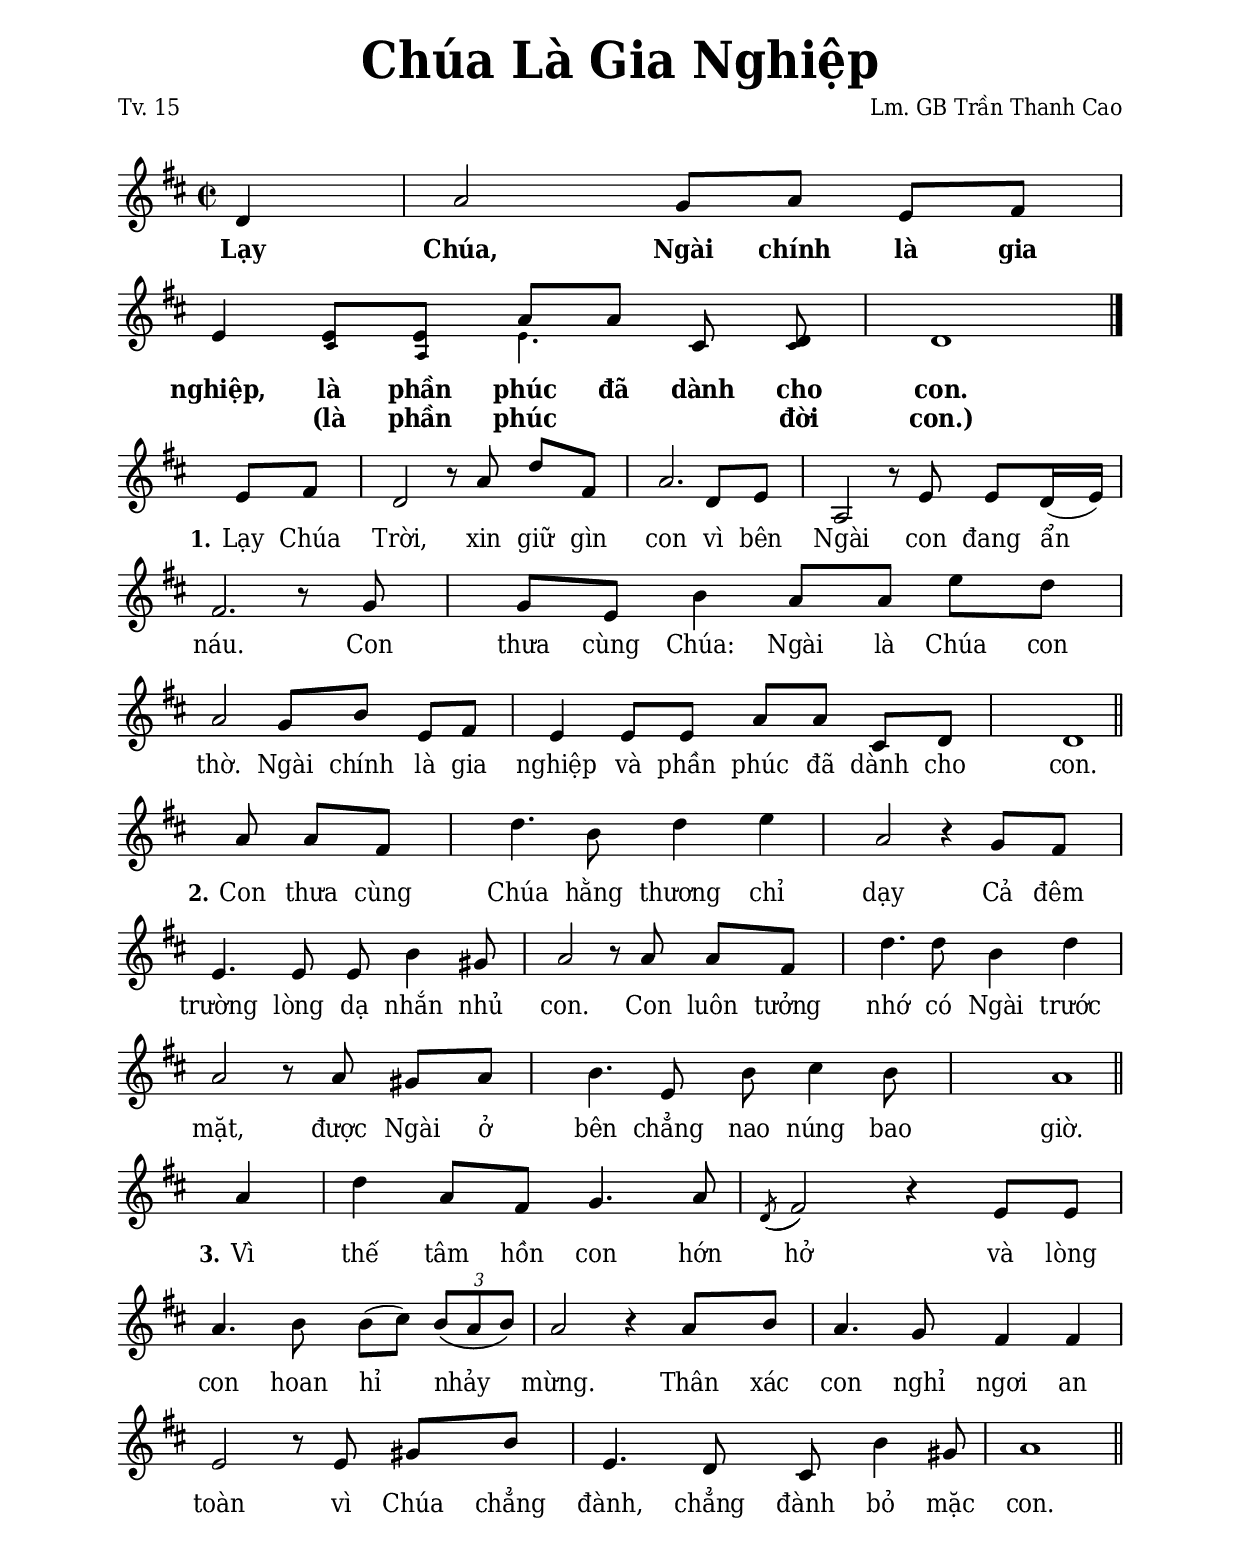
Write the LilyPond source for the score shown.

% Cài đặt chung
\version "2.22.1"
\include "english.ly"

\header {
  title = \markup { \fontsize #3 "Chúa Là Gia Nghiệp" }
  poet = "Tv. 15"
  composer = "Lm. GB Trần Thanh Cao"
  arranger = " "
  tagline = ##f
}

% Nhạc điệp khúc
nhacDiepKhucSop = \relative c' {
  \partial 4 d4 |
  a'2 g8 a e fs |
  e4
  e8 e a a cs, d
  d1 \bar "|."
}

nhacDiepKhucBas = \relative c' {
  \skip 4
  \skip 1
  \skip 4
  cs8 a e'4. cs8 |
  d1 \bar "|."
}

% Nhạc phiên khúc
nhacPhienKhucMot = \relative c' {
  \partial 4 e8 fs |
  d2 r8 a' d fs, |
  a2. d,8 e |
  a,2 r8 e' e d16 (e) |
  fs2. r8 g |
  g e b'4 a8 a e' d |
  a2 g8 b e, fs |
  e4 e8 e a a cs, d |
  d1 \bar "||"
}

nhacPhienKhucHai = \relative c'' {
  \partial 4. a8 a fs |
  d'4. b8 d4 e |
  a,2 r4 g8 fs |
  e4. e8 e b'4 gs8 |
  a2 r8 a a fs |
  d'4. d8 b4 d |
  a2 r8 a gs a |
  b4. e,8 b' cs4 b8 |
  a1 \bar "||"
}

nhacPhienKhucBa = \relative c'' {
  \partial 4 a4 |
  d a8 fs g4. a8 |
  \acciaccatura {d,8(} fs2) r4 e8 e |
  \autoBeamOff
  a4. b8 b ([cs])
  \tuplet 3/2 { b \([a b]\) } |
  \autoBeamOn
  a2 r4 a8 b |
  a4. g8 fs4 fs |
  e2 r8 e gs b |
  e,4. d8 cs b'4 gs8 |
  a1 \bar "||"
}

% Lời điệp khúc
loiDiepKhucSop = \lyricmode {
  Lạy Chúa, Ngài chính là gia nghiệp, là phần phúc đã dành cho con.
}

loiDiepKhucBas = \lyricmode {
  (là phần phúc đời con.)
}

% Lời phiên khúc
loiPhienKhucMot = \lyricmode {
  \set stanza = #"1."
  Lạy Chúa Trời, xin giữ gìn con vì bên Ngài con đang ẩn náu.
  Con thưa cùng Chúa: Ngài là Chúa con thờ.
  Ngài chính là gia nghiệp và phần phúc đã dành cho con.
}

loiPhienKhucHai = \lyricmode {
  \set stanza = #"2."
  Con thưa cùng Chúa hằng thương chỉ dạy
  Cả đêm trường lòng dạ nhắn nhủ con.
  Con luôn tưởng nhớ có Ngài trước mặt,
  được Ngài ở bên chẳng nao núng bao giờ.
}

loiPhienKhucBa = \lyricmode {
  \set stanza = #"3."
  Vì thế tâm hồn con hớn hở và lòng con hoan hỉ 
  \set lyricMelismaAlignment = #LEFT
  nhảy mừng.
  Thân xác con nghỉ ngơi an toàn
  vì Chúa chẳng đành, chẳng đành bỏ mặc con.
}


% Dàn trang
\paper {
  #(set-paper-size "a4")
  top-margin = 20\mm
  bottom-margin = 10\mm
  left-margin = 20\mm
  right-margin = 20\mm
  indent = #0
  #(define fonts
    (make-pango-font-tree
      "Deja Vu Serif Condensed"
      "Deja Vu Serif Condensed"
      "Deja Vu Serif Condensed"
      (/ 20 20)))
  page-count = #1
  system-system-spacing = #'((basic-distance . 11.5)
                             (minimum-distance . 11.5)
                             (padding . 1))
  score-system-spacing = #'((basic-distance . 11.5)
                             (minimum-distance . 11.5)
                             (padding . 1))
}

% Thiết lập tông và nhịp
TongNhip = {
  \key d \major \time 2/2
  \set Timing.beamExceptions = #'()
  \set Timing.baseMoment = #(ly:make-moment 1/4)
  \set Timing.beatStructure = #'(1 1 1 1)
}

% Đổi kích thước nốt cho bè phụ
notBePhu =
#(define-music-function (font-size music) (number? ly:music?)
   (for-some-music
     (lambda (m)
       (if (music-is-of-type? m 'rhythmic-event)
           (begin
             (set! (ly:music-property m 'tweaks)
                   (cons `(font-size . ,font-size)
                         (ly:music-property m 'tweaks)))
             #t)
           #f))
     music)
   music)

\score {
  \new ChoirStaff <<
    \new Staff = diepKhuc \with {
        \consists "Merge_rests_engraver"
        %\magnifyStaff #(magstep +1)
        printPartCombineTexts = ##f
      }
      <<
      \new Voice \TongNhip \partCombine 
        \nhacDiepKhucSop
        \notBePhu -3 { \nhacDiepKhucBas }
      \new NullVoice = nhacThamChieu \nhacDiepKhucSop
      \new Lyrics \with {
          \override VerticalAxisGroup.
            nonstaff-relatedstaff-spacing.padding = #1.5
          \override VerticalAxisGroup.
            nonstaff-unrelatedstaff-spacing.padding = #1
        }
        \lyricsto nhacThamChieu \loiDiepKhucSop
      \new NullVoice = nhacThamChieuBas \nhacDiepKhucBas
      \new Lyrics \lyricsto nhacThamChieuBas \loiDiepKhucBas
      >>
  >>
  \layout {
    \override Lyrics.LyricText.font-series = #'bold
    %\override Lyrics.LyricText.font-size = #+2
    \override Lyrics.LyricSpace.minimum-distance = #4.0
    \override Score.BarNumber.break-visibility = ##(#f #f #f)
    \override Score.SpacingSpanner.uniform-stretching = ##t
  }
}

%\markup { \vspace #+0.5 }

\score {
  \new ChoirStaff <<
    \new Staff = phienKhuc \with {
        %\magnifyStaff #(magstep +1)
      }
      <<
      \new Voice = beSop {
        \TongNhip \nhacPhienKhucMot
      }
    >>
    \new Lyrics \with {
          \override VerticalAxisGroup.
            nonstaff-relatedstaff-spacing.padding = #0.5
          \override VerticalAxisGroup.
            nonstaff-unrelatedstaff-spacing.padding = #1
        }
        \lyricsto beSop \loiPhienKhucMot
  >>
  \layout {
    \override Staff.TimeSignature.transparent = ##t
    %\override Lyrics.LyricText.font-size = #+2
    \override Lyrics.LyricSpace.minimum-distance = #1.5
    \override Score.BarNumber.break-visibility = ##(#f #f #f)
    \override Score.SpacingSpanner.uniform-stretching = ##t
    \override Score.SpacingSpanner packed-spacing = ##t
  }
}

\score {
  \new ChoirStaff <<
    \new Staff = phienKhuc \with {
        %\magnifyStaff #(magstep +1)
      }
      <<
      \new Voice = beSop {
        \TongNhip \nhacPhienKhucHai
      }
    >>
    \new Lyrics \with {
          \override VerticalAxisGroup.
            nonstaff-relatedstaff-spacing.padding = #1.2
          \override VerticalAxisGroup.
            nonstaff-unrelatedstaff-spacing.padding = #1
        }
        \lyricsto beSop \loiPhienKhucHai
  >>
  \layout {
    \override Staff.TimeSignature.transparent = ##t
    %\override Lyrics.LyricText.font-size = #+2
    \override Lyrics.LyricSpace.minimum-distance = #1.5
    \override Score.BarNumber.break-visibility = ##(#f #f #f)
    \override Score.SpacingSpanner.uniform-stretching = ##t
    \override Score.SpacingSpanner packed-spacing = ##t
  }
}

\score {
  \new ChoirStaff <<
    \new Staff = phienKhuc \with {
        %\magnifyStaff #(magstep +1)
      }
      <<
      \new Voice = beSop {
        \TongNhip \nhacPhienKhucBa
      }
    >>
    \new Lyrics \with {
          \override VerticalAxisGroup.
            nonstaff-relatedstaff-spacing.padding = #1.2
          \override VerticalAxisGroup.
            nonstaff-unrelatedstaff-spacing.padding = #1
        }
        \lyricsto beSop \loiPhienKhucBa
  >>
  \layout {
    \override Staff.TimeSignature.transparent = ##t
    %\override Lyrics.LyricText.font-size = #+2
    \override Lyrics.LyricSpace.minimum-distance = #3
    \override Score.BarNumber.break-visibility = ##(#f #f #f)
    \override Score.SpacingSpanner.uniform-stretching = ##t
    %\override Score.SpacingSpanner packed-spacing = ##t
    %\override Score.SpacingSpanner.strict-grace-spacing = ##t
  }
}
